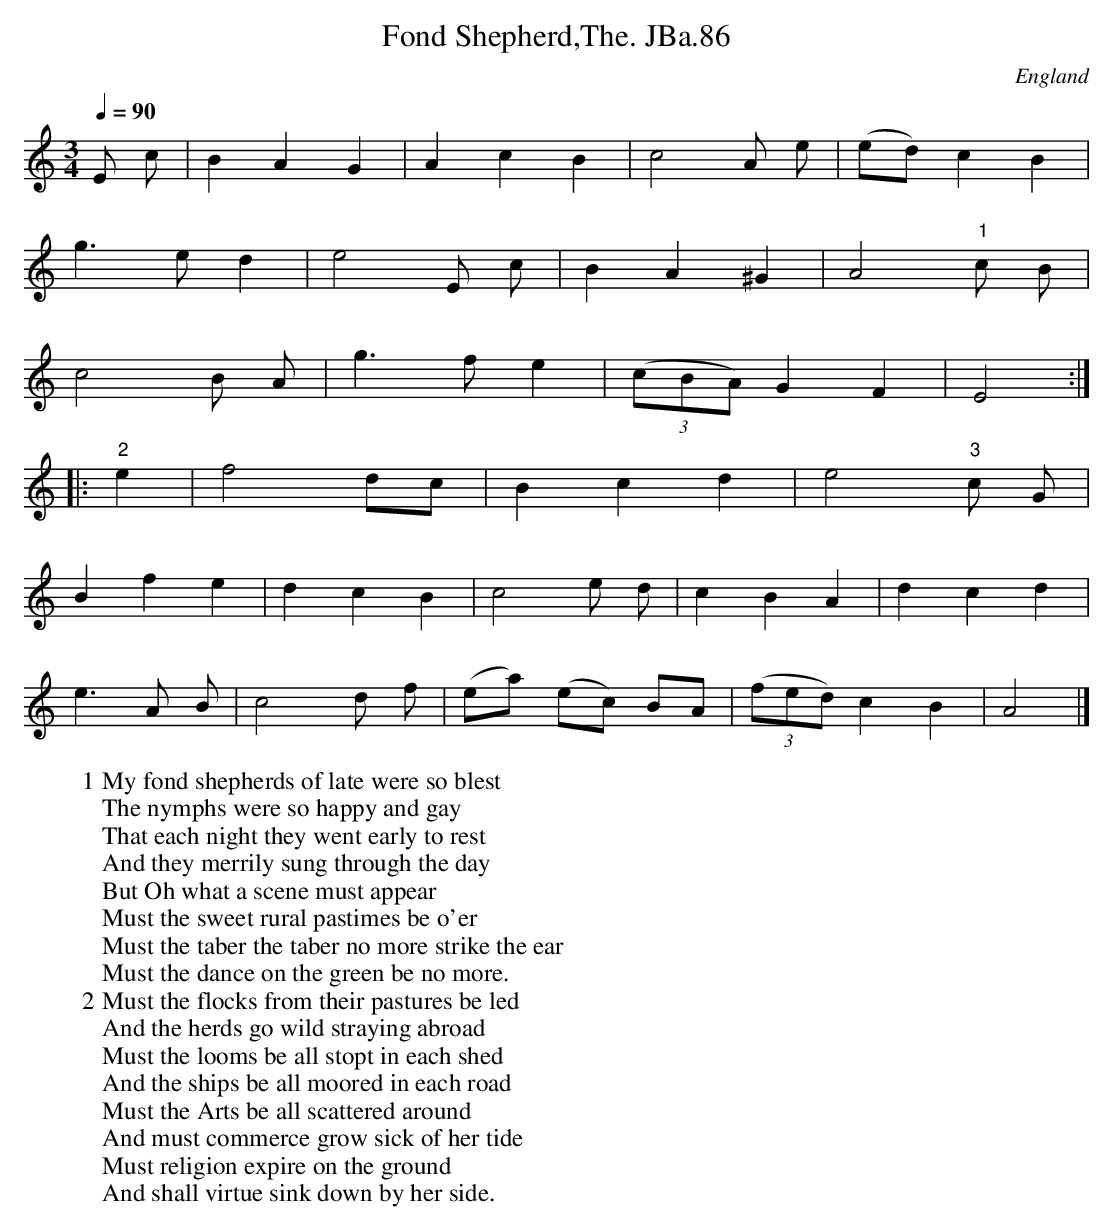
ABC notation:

X:1
T:Fond Shepherd,The. JBa.86
M:3/4
L:1/8
Q:1/4=90
O:England
W:1 My fond shepherds of late were so blest
W:The nymphs were so happy and gay
W:That each night they went early to rest
W:And they merrily sung through the day
W:But Oh what a scene must appear
W:Must the sweet rural pastimes be o'er
W:Must the taber the taber no more strike the ear
W:Must the dance on the green be no more.
W:2 Must the flocks from their pastures be led
W:And the herds go wild straying abroad
W:Must the looms be all stopt in each shed
W:And the ships be all moored in each road
W:Must the Arts be all scattered around
W:And must commerce grow sick of her tide
W:Must religion expire on the ground
W:And shall virtue sink down by her side.
K:A minor
E c | B2A2G2 |\
A2c2B2 | c4 A e | (ed) c2 B2 |!
g3 e d2 |e4 E c | B2A2 ^G2 | A4 "1" c B |!
c4  B A |g3 f e2 | (3(cBA) G2 F2 | E4 :|!
|: "2"e2 |f4 dc | B2c2d2 | e4 "3" c G |!
B2f2e2 |d2c2B2 | c4 e d | c2 B2A2 | d2c2d2 |!
e3 A B |c4 d f | (ea) (ec) BA | (3(fed) c2 B2 | A4 |]
